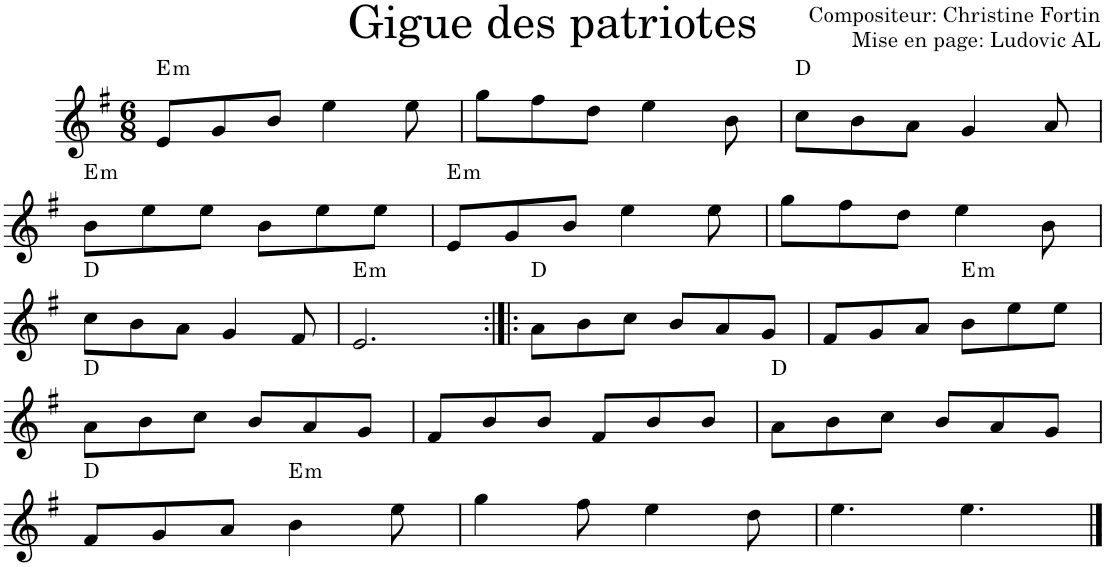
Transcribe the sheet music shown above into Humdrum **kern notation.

**kern	**harte
*part1	*part1
*staff1	*
*I"Voice	*
*I'V	*
*clefG2	*
*k[f#]	*
*M6/8	*
=1	=1
!	!LO:H:kt=m
8e/L	E:min
8g/	.
8b/J	.
4ee\	.
8ee\	.
=2	=2
8gg\L	.
8ff#\	.
8dd\J	.
4ee\	.
8b\	.
=3	=3
8cc\L	D:maj
8b\	.
8a\J	.
4g/	.
8a/	.
!!LO:LB:g=z
=4	=4
!	!LO:H:kt=m
8b\L	E:min
8ee\	.
8ee\J	.
8b\L	.
8ee\	.
8ee\J	.
=5	=5
!	!LO:H:kt=m
8e/L	E:min
8g/	.
8b/J	.
4ee\	.
8ee\	.
=6	=6
8gg\L	.
8ff#\	.
8dd\J	.
4ee\	.
8b\	.
!!LO:LB:g=z
=7	=7
8cc\L	D:maj
8b\	.
8a\J	.
4g/	.
8f#/	.
=8	=8
!	!LO:H:kt=m
2.e/	E:min
=9:|!|:	=9:|!|:
8a\L	D:maj
8b\	.
8cc\J	.
8b/L	.
8a/	.
8g/J	.
=10	=10
8f#/L	.
8g/	.
8a/J	.
!	!LO:H:kt=m
8b\L	E:min
8ee\	.
8ee\J	.
!!LO:LB:g=z
=11	=11
8a\L	D:maj
8b\	.
8cc\J	.
8b/L	.
8a/	.
8g/J	.
=12	=12
8f#/L	.
8b/	.
8b/J	.
8f#/L	.
8b/	.
8b/J	.
=13	=13
8a\L	D:maj
8b\	.
8cc\J	.
8b/L	.
8a/	.
8g/J	.
!!LO:LB:g=z
=14	=14
8f#/L	D:maj
8g/	.
8a/J	.
!	!LO:H:kt=m
4b\	E:min
8ee\	.
=15	=15
4gg\	.
8ff#\	.
4ee\	.
8dd\	.
=16	=16
4.ee\	.
4.ee\	.
==	==
*-	*-
